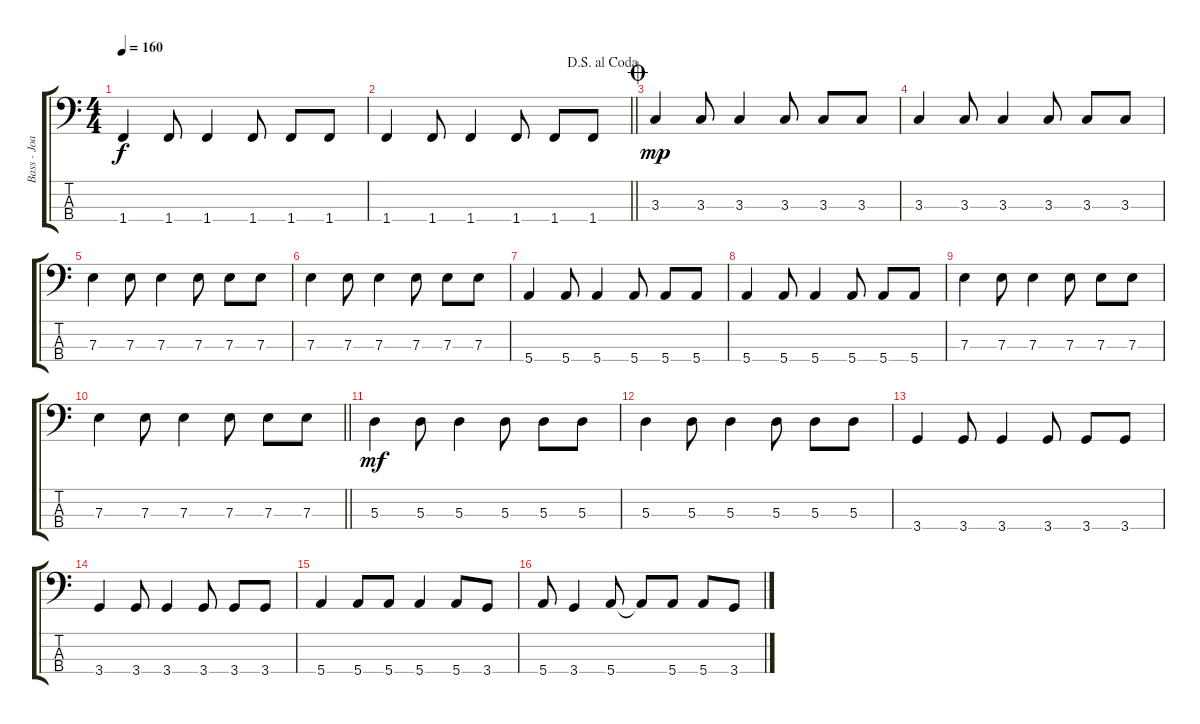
\track ("Bass - Joaquín Cardiel" "Bass - Joa") {instrument electricbassfinger}
\staff {score tabs}
\tuning (G2 D2 A1 E1) {hide}
\ts (4 4)
\tempo 160
\clef f4
\ks c
1.4.4{dy f} 1.4.8 1.4.4 1.4.8 1.4.8 1.4.8 |
\jump dalsegnoalcoda
\barLineRight lightlight
1.4.4 1.4.8 1.4.4 1.4.8 1.4.8 1.4.8 |
\jump coda
3.3.4{dy mp} 3.3.8 3.3.4 3.3.8 3.3.8 3.3.8 |
3.3.4 3.3.8 3.3.4 3.3.8 3.3.8 3.3.8 |
7.3.4 7.3.8 7.3.4 7.3.8 7.3.8 7.3.8 |
7.3.4 7.3.8 7.3.4 7.3.8 7.3.8 7.3.8 |
5.4.4 5.4.8 5.4.4 5.4.8 5.4.8 5.4.8 |
5.4.4 5.4.8 5.4.4 5.4.8 5.4.8 5.4.8 |
7.3.4 7.3.8 7.3.4 7.3.8 7.3.8 7.3.8 |
\barLineRight lightlight
7.3.4 7.3.8 7.3.4 7.3.8 7.3.8 7.3.8 |
5.3.4{dy mf} 5.3.8 5.3.4 5.3.8 5.3.8 5.3.8 |
5.3.4 5.3.8 5.3.4 5.3.8 5.3.8 5.3.8 |
3.4.4 3.4.8 3.4.4 3.4.8 3.4.8 3.4.8 |
3.4.4 3.4.8 3.4.4 3.4.8 3.4.8 3.4.8 |
5.4.4 5.4.8 5.4.8 5.4.4 5.4.8 3.4.8 |
5.4.8 3.4.4 5.4.8 5.4{t}.8 5.4.8 5.4.8 3.4.8
